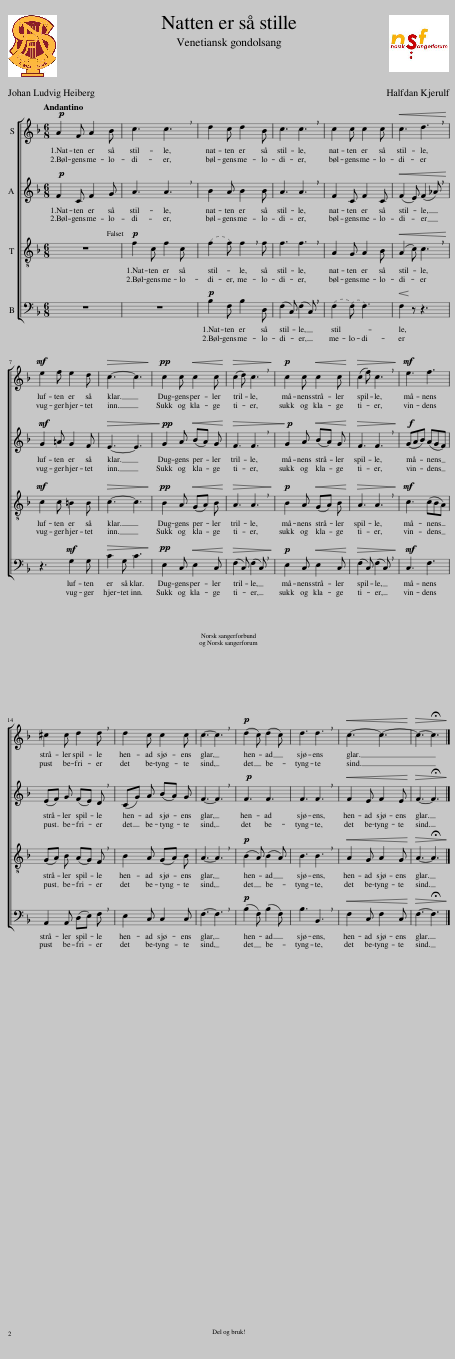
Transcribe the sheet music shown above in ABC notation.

X:1
%%score [ 1 2 3 4 ]
L:1/8
Q:1/4=90
M:6/8
I:linebreak $
K:F
V:1 treble
V:2 treble
V:3 treble-8
V:4 bass
V:1
!p! A2 F A2 B | c3 !breath!c3 | d2 c d2 B | c3 !breath!c3 | c2 c c2 c | %5
!<(! c3 !breath!d3!<)! |$!mf! e2 f e2 d |!>(! c3- c3!>)! |!pp! c2 c!<(! c2 c!<)! |!>(! (c2 d) !breath!c3!>)! | %10
!p! c2 c!<(! c2 c!<)! |!>(! (c2 f) !breath!c3!>)! |!mf! e3 f3 |$ ^c2 c d2 !breath!d | d2 c c2 c | %15
 c3- !breath!c3 |!p! (d2 c) (d2 c) | d3 !breath!d3 |!<(! c3- c3-!<)! |!>(! c3- !fermata!c3!>)! |] %20
V:2
!p! F2 C F2 G | A3 !breath!A3 | B2 A B2 B | A3 !breath!A3 | F2 C F2 C | %5
!<(! (F2 E) (F2 !breath!_A)!<)! |$!mf! G2 =A G2 F |!>(! E3- E3!>)! |!pp! G2 A!<(! (BA) G!<)! |!>(! F3 !breath!F3!>)! | %10
!p! G2 A!<(! (BA) G!<)! |!>(! F3 !breath!F3!>)! |!f! (GAB) (AGF) |$ (EF) G (FE) !breath!D | (CG) A (BA) G | %15
 F3- !breath!F3 |!p! F3 F3 | F3 !breath!F3 |!<(! F2 E F2 E!<)! |!>(! F3- !fermata!F3!>)! |] %20
V:3
 z6 |!p! f2 c f2 c | (f2 f) !breath!f2 f | f3 !breath!f3 | A2 G A2 B | %5
!<(! (A2 c) !breath!c3!<)! |$!mf! c2 c =B2 B |!>(! c3- c3!>)! |!pp! B2 A!<(! (GA) B!<)! |!>(! A3 !breath!A3!>)! | %10
!p! B2 A!<(! (GA) B!<)! |!>(! A3 !breath!A3!>)! |!mf! c3 (cBA) |$ (GA) B (AG) !breath!F | B2 A (GA) B | %15
 A3- !breath!A3 |!p! (B2 A) (B2 A) | B3 !breath!B3 |!<(! A2 G A2 G!<)! |!>(! A3- !fermata!A3!>)! |] %20
V:4
 z6 | z6 |!p! B,2 F, B,2 D, | (F,2 C,) (F,2 !breath!C,) | (F,2 (F,) F,3) | %5
!<(! F,2!<)! z z3 |$ z3!mf! G,2 G, |!>(! C2 G, C3!>)! |!pp! E,2 C,!<(! E,2 C,!<)! |!>(! (F,2 C,) (F,2 !breath!C,)!>)! | %10
!p! E,2 C,!<(! E,2 C,!<)! |!>(! (F,2 C,) (F,2 !breath!C,)!>)! |!mf! C,3 F,3 |$ A,,2 A,, (D,E,) !breath!F, | E,2 C, C,2 C, | %15
 F,3- !breath!F,3 |!p! (B,2 F,) (B,2 F,) | B,3 !breath!B,,3 |!<(! F,2 C, F,2 C,!<)! |!>(! F,3- !fermata!F,3!>)! |] %20
